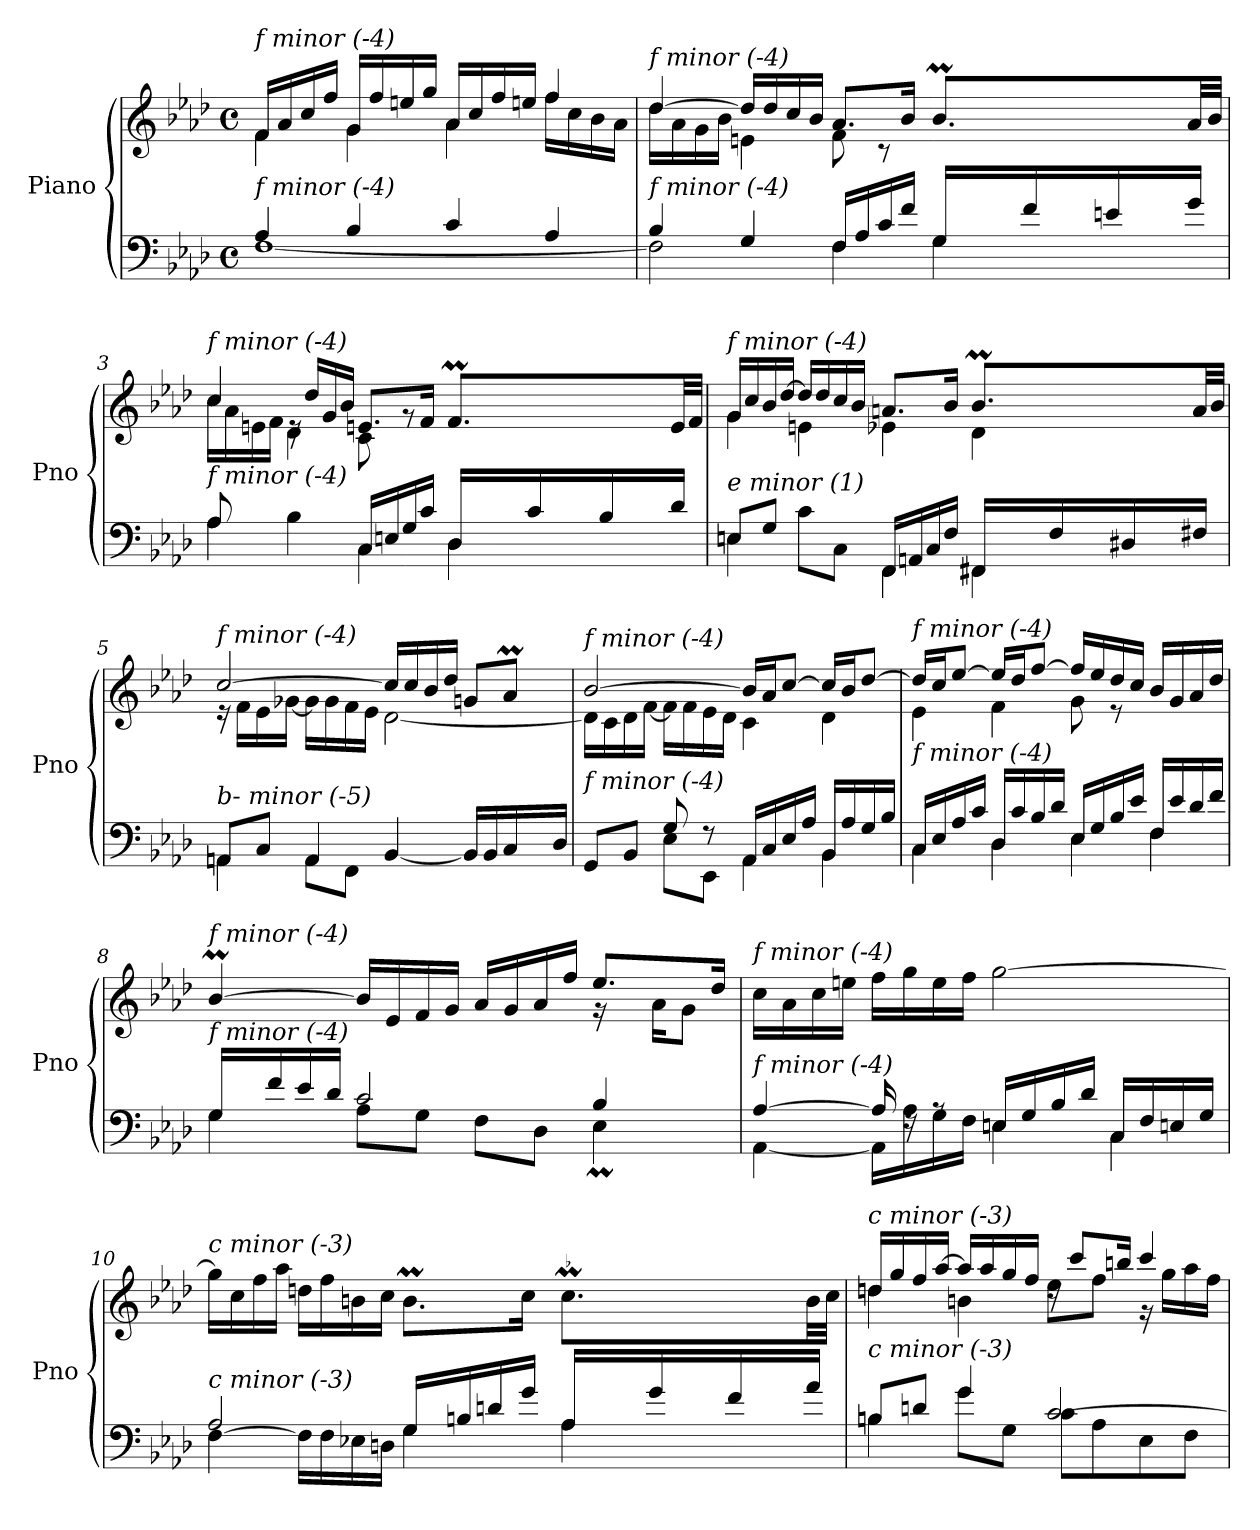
**kern	**kern
*part1	*part1
*staff2	*staff1
*I"Piano	*
*I'Pno	*
*clefF4	*clefG2
*k[b-e-a-d-]	*k[b-e-a-d-]
*M4/4	*M4/4
*met(c)	*met(c)
=1	=1
*^	*^
!	!	!LO:TX:i:t=f minor (-4)	!
!LO:TX:i:t=f minor (-4)	!	!	!
4A-/	[1F	16f/LL	4f\
.	.	16a-/	.
.	.	16cc/	.
.	.	16ff/JJ	.
4B-/	.	16g/LL	4g\
.	.	16ff/	.
.	.	16een/	.
.	.	16gg/JJ	.
4c/	.	16a-/LL	4a-\
.	.	16cc/	.
.	.	16ff/	.
.	.	16een/JJ	.
4A-/	.	4ff/	16ff\LL
.	.	.	16cc\
.	.	.	16b-\
.	.	.	16a-\JJ
=2	=2	=2	=2
*	*^	*	*
!	!	!	!LO:TX:i:t=f minor (-4)	!
!LO:TX:i:t=f minor (-4)	!	!	!	!
2...ryy	4B-/	2F\]	[4dd-/	16dd-\LL
.	.	.	.	16a-\
.	.	.	.	16g\
.	.	.	.	16b-\JJ
.	4G/	.	16dd-/LL]	4en\
.	.	.	16dd-/	.
.	.	.	16cc/	.
.	.	.	16b-/JJ	.
.	16F/LL	4F\	8.a-/L	8f\
.	16A-/	.	.	.
.	16c/	.	.	8r
.	16f/JJ	.	16b-/Jk	.
.	16G/LL	4G\	8.b-M/L	64ccyy
.	.	.	.	64b-yy
.	.	.	.	64ccyy
.	.	.	.	64b-yy
.	16f/	.	.	64ccyy
.	.	.	.	64b-yy
.	.	.	.	64ccyy
.	.	.	.	64b-yy
.	16en/	.	.	64ccyy
.	.	.	.	64b-yy
.	.	.	.	64ccyy
.	.	.	.	64b-yy
16ryy	16g/JJ	.	32a-/LL	16ryy
.	.	.	32b-/JJJ	.
!!LO:LB:g=z
=3	=3	=3	=3	=3
*	*	*	*	*^
!	!	!	!LO:TX:i:t=f minor (-4)	!	!
!LO:TX:i:t=f minor (-4)	!	!	!	!	!
2...ryy	4A-\	8A-/	4cc/	16cc\LL	8ryy
.	.	.	.	16a-\	.
.	.	4.ryy	.	16en\	4.ryy
.	.	.	.	16f\JJ	.
.	4B-\	.	16re	4d-\	.
.	.	.	16dd-/LL	.	.
.	.	.	16g/	.	.
.	.	.	16b-/JJ	.	.
.	16C/LL	4C\	8.en/L	8c\	2ryy
.	16En/	.	.	.	.
.	16G/	.	.	8rg	.
.	16c/JJ	.	16f/Jk	.	.
.	16D-/LL	4D-\	8.fM/L	64gyy	.
.	.	.	.	64fyy	.
.	.	.	.	64gyy	.
.	.	.	.	64fyy	.
.	16c/	.	.	64gyy	.
.	.	.	.	64fyy	.
.	.	.	.	64gyy	.
.	.	.	.	64fyy	.
.	16B-/	.	.	64gyy	.
.	.	.	.	64fyy	.
.	.	.	.	64gyy	.
.	.	.	.	64fyy	.
16ryy	16d-/JJ	.	32e/LL	16ryy	.
.	.	.	32f/JJJ	.	.
!!LO:LB:g=z
=4	=4	=4	=4	=4	=4
*	*	*	*	*	*^
!	!	!	!LO:TX:i:t=f minor (-4)	!	!	!
!LO:TX:i:t=e minor (1)	!	!	!	!	!	!
2.ryy	8En/L	4En\	16g/LL	4g\	2.ryy	4ryy
.	.	.	16cc/	.	.	.
.	8G/J	.	16b-/	.	.	.
.	.	.	[16dd-/JJ	.	.	.
.	8c\L	4ryy	16dd-/LL]	4en\	.	4ryy
.	.	.	16dd-/	.	.	.
.	8C\J	.	16cc/	.	.	.
.	.	.	16b-/JJ	.	.	.
.	16FF/LL	4FF\	8.an/L	4e-X\	.	2ryy
.	16AAn/	.	.	.	.	.
.	16C/	.	.	.	.	.
.	16F/JJ	.	16b-/Jk	.	.	.
8.ryy	16FF#Xi/LL	4FF#Xi\	8.b-M/L	4d-\	64ccyy	.
.	.	.	.	.	64b-yy	.
.	.	.	.	.	64ccyy	.
.	.	.	.	.	64b-yy	.
.	16F/	.	.	.	64ccyy	.
.	.	.	.	.	64b-yy	.
.	.	.	.	.	64ccyy	.
.	.	.	.	.	64b-yy	.
.	16D#Xi/	.	.	.	64ccyy	.
.	.	.	.	.	64b-yy	.
.	.	.	.	.	64ccyy	.
.	.	.	.	.	64b-yy	.
16ryy	16F#Xi/JJ	.	32a/LL	.	16ryy	.
.	.	.	32b-/JJJ	.	.	.
!!LO:LB:g=z	!!	!!	!!
=5	=5	=5	=5	=5	=5	=5
!	!	!	!LO:TX:i:t=f minor (-4)	!	!	!
!LO:TX:i:t=b- minor (-5)	!	!	!	!	!	!
2ryy	8AAn/L	4AAn\	[2cc/	16r	2ryy	2ryy
.	.	.	.	16f\LL	.	.
.	8C/J	.	.	16e-\	.	.
.	.	.	.	[16g-X\JJ	.	.
.	4AA/	8AA\L	.	16g-\LL]	.	.
.	.	.	.	16g-\	.	.
.	.	8FF\J	.	16f\	.	.
.	.	.	.	16e-\JJ	.	.
4ryy	[4BB-/	2ryy	16cc/LL]	[2d-\	4ryy	2ryy
.	.	.	16cc/	.	.	.
.	.	.	16b-/	.	.	.
.	.	.	16dd-/JJ	.	.	.
8ryy	16BB-/LL]	.	8gn/L	.	8ryy	.
.	16BB-/	.	.	.	.	.
64ryy	16C/	.	8a-M/J	.	64ryy	.
16..ryy	.	.	.	.	64b-yy	.
.	.	.	.	.	16.a-yy	.
.	16D-/JJ	.	.	.	.	.
*	*v	*v	*	*	*	*
*	*	*	*	*v	*v
=6	=6	=6	=6	=6
!	!	!LO:TX:i:t=f minor (-4)	!	!
!LO:TX:i:t=f minor (-4)	!	!	!	!
8GG/L	4ryy	[2b-/	16d-\LL]	4ryy
.	.	.	16c\	.
8BB-/J	.	.	16d-\	.
.	.	.	[16f\JJ	.
8G/	8E-\L	.	16f\LL]	2.ryy
.	.	.	16f\	.
8r	8EE-\J	.	16e-\	.
.	.	.	16d-\JJ	.
16AA-/LL	4AA-\	16b-/LL]	4c\	.
16C/	.	16a-/J	.	.
16E-/	.	[8cc/J	.	.
16A-/JJ	.	.	.	.
16BB-/LL	4BB-\	16cc/LL]	4d-\	.
16A-/	.	16b-/J	.	.
16G/	.	[8dd-/J	.	.
16B-/JJ	.	.	.	.
*	*	*	*v	*v
!!LO:LB:g=z
=7	=7	=7	=7
*	*^	*	*
!	!	!	!LO:TX:i:t=f minor (-4)	!
!LO:TX:i:t=f minor (-4)	!	!	!	!
2.ryy	16C/LL	4C\	16dd-/LL]	4e-\
.	16E-/	.	16cc/J	.
.	16A-/	.	[8ee-/J	.
.	16c/JJ	.	.	.
.	16D-/LL	4D-\	16ee-/LL]	4f\
.	16c/	.	16dd-/J	.
.	16B-/	.	[8ff/J	.
.	16d-/JJ	.	.	.
.	16E-/LL	4E-\	16ff/LL]	8g\
.	16G/	.	16ee-/	.
.	16B-/	.	16dd-/	8r
.	16e-/JJ	.	16cc/JJ	.
4ryy	16F/LL	4F\	16b-/LL	4ryy
.	16e-/	.	16g/	.
.	16d-/	.	16a-/	.
.	16f/JJ	.	16dd-/JJ	.
!!LO:PB:g=z
=8	=8	=8	=8	=8
*	*	*^	*	*^
!	!	!	!	!LO:TX:i:t=f minor (-4)	!	!
!LO:TX:i:t=f minor (-4)	!	!	!	!	!	!
64ryy	16G/LL	4G\	2ryy	[4b-M/	64ryy	2ryy
8...ryy	.	.	.	.	64ccyy	.
.	.	.	.	.	8..b-yy	.
.	16f/	.	.	.	.	.
.	16e-/	.	.	.	.	.
.	16d-/JJ	.	.	.	.	.
2ryy	2c/	8A-\L	.	16b-/LL]	2ryy	.
.	.	.	.	16e-/	.	.
.	.	8G\J	.	16f/	.	.
.	.	.	.	16g/JJ	.	.
.	.	8F\L	4ryy	16a-/LL	.	4ryy
.	.	.	.	16g/	.	.
.	.	8D-\J	.	16a-/	.	.
.	.	.	.	16ff/JJ	.	.
4ryy	4B-M/	4E-\	64ryy	8.ee-/L	16r	64ryy
.	.	.	64cyy	.	.	8...ryy
.	.	.	8..B-yy	.	.	.
.	.	.	.	.	16a-\KL	.
.	.	.	.	.	8g\J	.
.	.	.	.	16dd-/Jk	.	.
*	*v	*v	*v	*	*	*
*	*	*v	*v	*v
=9	=9	=9
!	!	!LO:TX:i:t=f minor (-4)
!LO:TX:i:t=f minor (-4)	!	!
[4A-/	[4AA-\	16cc\LL
.	.	16a-\
.	.	16cc\
.	.	16een\JJ
16A-/]	16AA-\LL]	16ff\LL
16rF	16A-\	16gg\
8rA	16G\	16ee\
.	16F\JJ	16ff\JJ
16En/LL	4En\	[2gg\
16G/	.	.
16B-/	.	.
16d-/JJ	.	.
16C/LL	4C\	.
16F/	.	.
16En/	.	.
16G/JJ	.	.
!!LO:LB:g=z
=10	=10	=10
*	*^	*^
!	!	!	!LO:TX:i:t=c minor (-3)	!
!LO:TX:i:t=c minor (-3)	!	!	!	!
2ryy	2A-/	[4F\	16gg\LL]	2ryy
.	.	.	16cc\	.
.	.	.	16ff\	.
.	.	.	16aa-\JJ	.
.	.	16F\LL]	16ddn\LL	.
.	.	16F\	16ff\	.
.	.	16E-X\	16bn\	.
.	.	16Dn\JJ	16cc\JJ	.
64ryy	16G/LL	4G\	8.bm\L	64ryy
8ryy	.	.	.	64ccyy
.	.	.	.	8byy
.	16Bn/	.	.	.
.	16dn/	.	.	.
64ryy	.	.	.	.
16.ryy	.	.	.	16.ryy
.	16g/JJ	.	16cc\Jk	.
8.ryy	16A-/LL	4A-\	8.ccm\L	64ddyy
.	.	.	.	64ccyy
.	.	.	.	64ddyy
.	.	.	.	64ccyy
.	16g/	.	.	64ddyy
.	.	.	.	64ccyy
.	.	.	.	64ddyy
.	.	.	.	64ccyy
.	16f/	.	.	64ddyy
.	.	.	.	64ccyy
.	.	.	.	64ddyy
.	.	.	.	64ccyy
16ryy	16a-/JJ	.	32b\LL	16ryy
.	.	.	32cc\JJJ	.
*	*v	*v	*	*
=11	=11	=11	=11
!	!	!LO:TX:i:t=c minor (-3)	!
!LO:TX:i:t=c minor (-3)	!	!	!
8Bn/L	4Bn\	16ddn/LL	4ddn\
.	.	16gg/	.
8dn/J	.	16ff/	.
.	.	[16aa-/JJ	.
4g/	8g\L	16aa-/LL]	4bn\
.	.	16aa-/	.
.	8G\J	16gg/	.
.	.	16ff/JJ	.
[2c/	8c\L	16rdd	8ee-\L
.	.	8ccc/L	.
.	8A-\	.	8ff\J
.	.	16bbn/Jk	.
.	8E-\	4ccc/	16r
.	.	.	16gg\LL
.	8F\J	.	16aa-\
.	.	.	16ff\JJ
*v	*v	*	*
*	*v	*v
=	=
*-	*-
